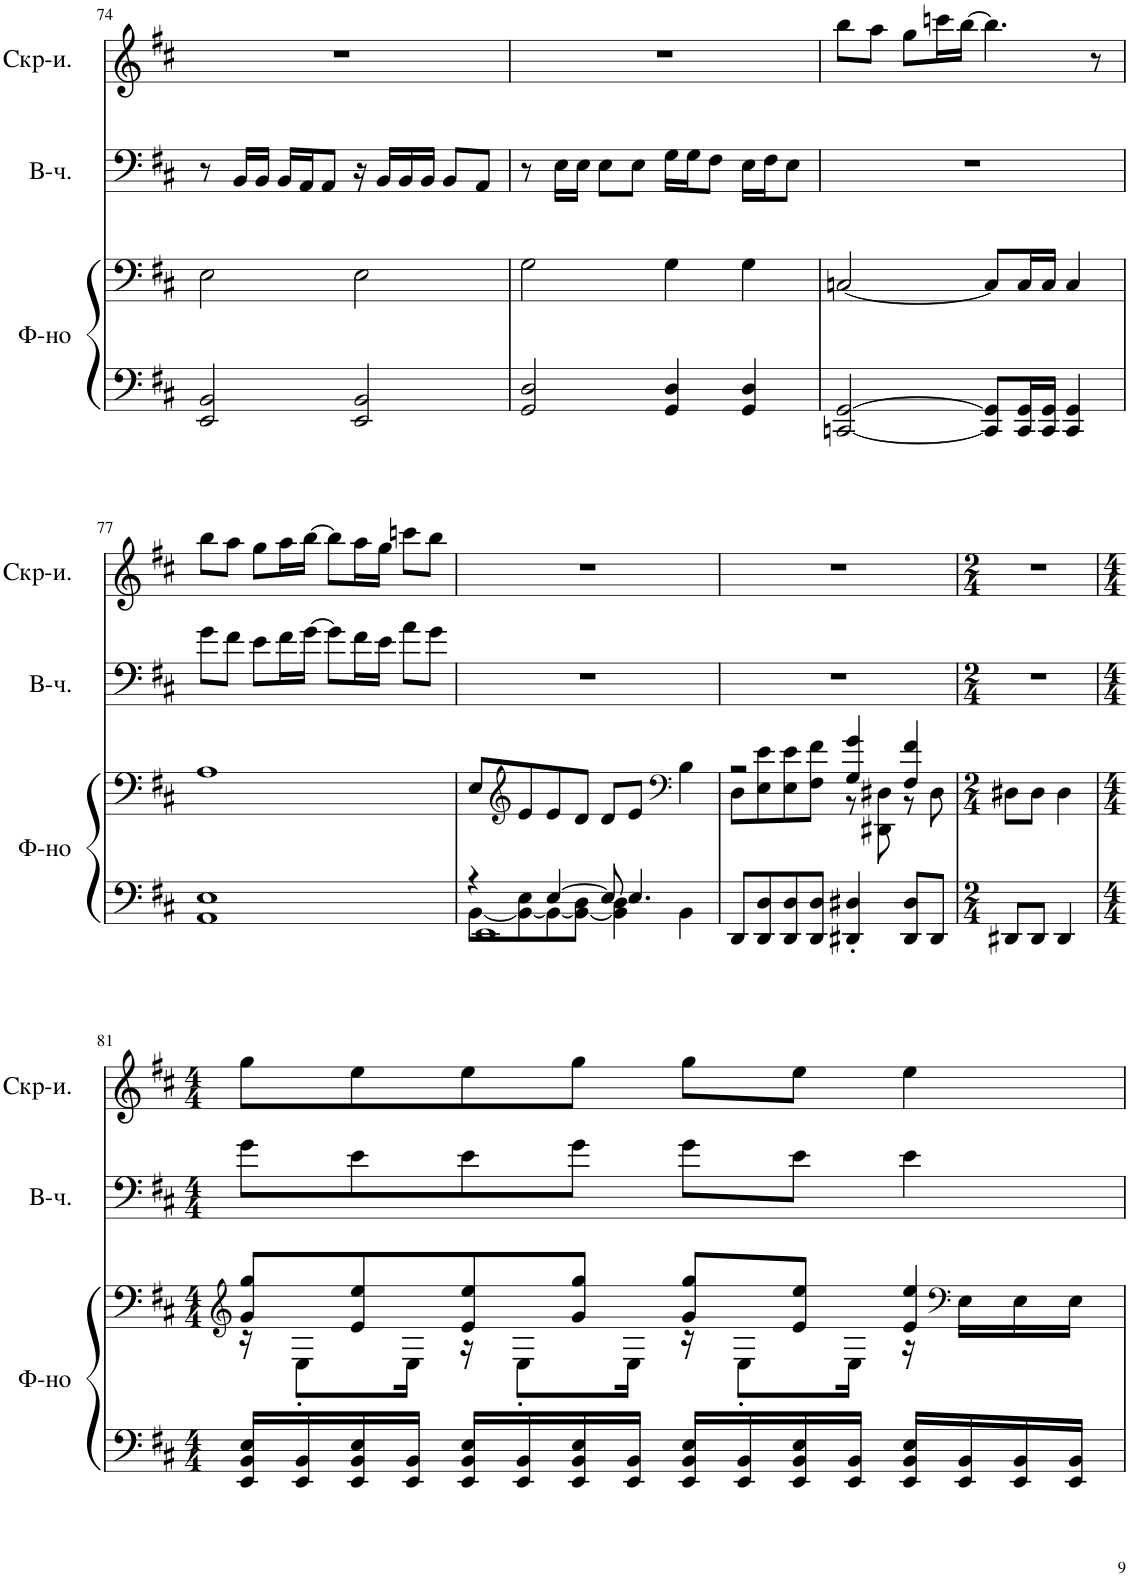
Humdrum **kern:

**kern	**kern	**kern	**kern
*part3	*part3	*part2	*part1
*staff4	*staff3	*staff2	*staff1
*I"Фортепиано, Piano	*	*I"Виолончель	*I"Скрипки, Violin 1
!!LO:PB:g=z
*clefF4	*clefF4	*clefF4	*clefG2
*k[f#c#]	*k[f#c#]	*k[f#c#]	*k[f#c#]
*M4/4	*M4/4	*M4/4	*M4/4
=74	=74	=74	=74
2EE/ 2BB/	2E\	8r	1r
.	.	16BB/LL	.
.	.	16BB/JJ	.
.	.	16BB/LL	.
.	.	16AA/J	.
.	.	8AA/J	.
2EE/ 2BB/	2E\	16r	.
.	.	16BB/LL	.
.	.	16BB/	.
.	.	16BB/JJ	.
.	.	8BB/L	.
.	.	8AA/J	.
=75	=75	=75	=75
2GG/ 2D/	2G\	8r	1r
.	.	16E\LL	.
.	.	16E\JJ	.
.	.	8E\L	.
.	.	8E\J	.
4GG/ 4D/	4G\	16G\LL	.
.	.	16G\J	.
.	.	8F#\J	.
4GG/ 4D/	4G\	16E\LL	.
.	.	16F#\J	.
.	.	8E\J	.
=76	=76	=76	=76
[2CCn/ [2GG/	[2Cn/	1r	8bb\L
.	.	.	8aa\J
.	.	.	8gg\L
.	.	.	16cccn\L
.	.	.	[16bb\JJ
8CC/] 8GG/]L	8C/L]	.	4.bb\]
16CC/ 16GG/L	16C/L	.	.
16CC/ 16GG/JJ	16C/JJ	.	.
4CC/ 4GG/	4C/	.	.
.	.	.	8r
!!LO:LB:g=z
=77	=77	=77	=77
1AA 1E	1A	8g\L	8bb\L
.	.	8f#\J	8aa\J
.	.	8e\L	8gg\L
.	.	16f#\L	16aa\L
.	.	[16g\JJ	[16bb\JJ
.	.	8g\L]	8bb\L]
.	.	16f#\L	16aa\L
.	.	16e\JJ	16gg\JJ
.	.	8a\L	8cccn\L
.	.	8g\J	8bb\J
=78	=78	=78	=78
*^	*	*	*
*	*^	*	*	*
4r	[8BB\L	1EE	8E/L	1r	1r
*	*	*	*clefG2	*	*
.	8BB\_ 8E\	.	8e/	.	.
[4E/	8BB\_	.	8e/	.	.
.	8BB\_ 8D\J	.	8d/J	.	.
8E/]	4BB\] 4D\	.	8d/L	.	.
4.E/	.	.	8e/J	.	.
*	*	*	*clefF4	*	*
.	4BB\	.	4B\	.	.
*v	*v	*v	*	*	*
=79	=79	=79	=79
*	*^	*	*
8DD/L	2r	8D\L	1r	1r
8DD/ 8D/	.	8E\ 8e\	.	.
8DD/ 8D/	.	8E\ 8e\	.	.
8DD/ 8D/J	.	8F#\ 8f#\J	.	.
4DD#X/' 4D#X/'	4G/ 4g/	8r	.	.
.	.	8DD#X\ 8D#X\	.	.
8DD#/ 8D#/L	4F#/ 4f#/	8r	.	.
8DD#/J	.	8D#\	.	.
*	*v	*v	*	*
=80	=80	=80	=80
*M2/4	*M2/4	*M2/4	*M2/4
8DD#X/L	8D#X\L	2r	2r
8DD#/J	8D#\J	.	.
4DD#/	4D#\	.	.
!!LO:LB:g=z
=81	=81	=81	=81
*	*clefG2	*	*
*M4/4	*M4/4	*M4/4	*M4/4
*	*^	*	*
16EE/ 16BB/ 16E/LL	8g/ 8gg/L	16r	8g\L	8gg\L
16EE/ 16BB/	.	8E'\L	.	.
16EE/ 16BB/ 16E/	8e/ 8ee/	.	8e\	8ee\
16EE/ 16BB/JJ	.	16E\Jk	.	.
16EE/ 16BB/ 16E/LL	8e/ 8ee/	16r	8e\	8ee\
16EE/ 16BB/	.	8E'\L	.	.
16EE/ 16BB/ 16E/	8g/ 8gg/J	.	8g\J	8gg\J
16EE/ 16BB/JJ	.	16E\Jk	.	.
16EE/ 16BB/ 16E/LL	8g/ 8gg/L	16r	8g\L	8gg\L
16EE/ 16BB/	.	8E'\L	.	.
16EE/ 16BB/ 16E/	8e/ 8ee/J	.	8e\J	8ee\J
16EE/ 16BB/JJ	.	16E\Jk	.	.
16EE/ 16BB/ 16E/LL	4e/ 4ee/	16r	4e\	4ee\
*	*clefF4	*	*	*
16EE/ 16BB/	.	16E\LL	.	.
16EE/ 16BB/	.	16E\	.	.
16EE/ 16BB/JJ	.	16E\JJ	.	.
*	*v	*v	*	*
=	=	=	=
*-	*-	*-	*-
